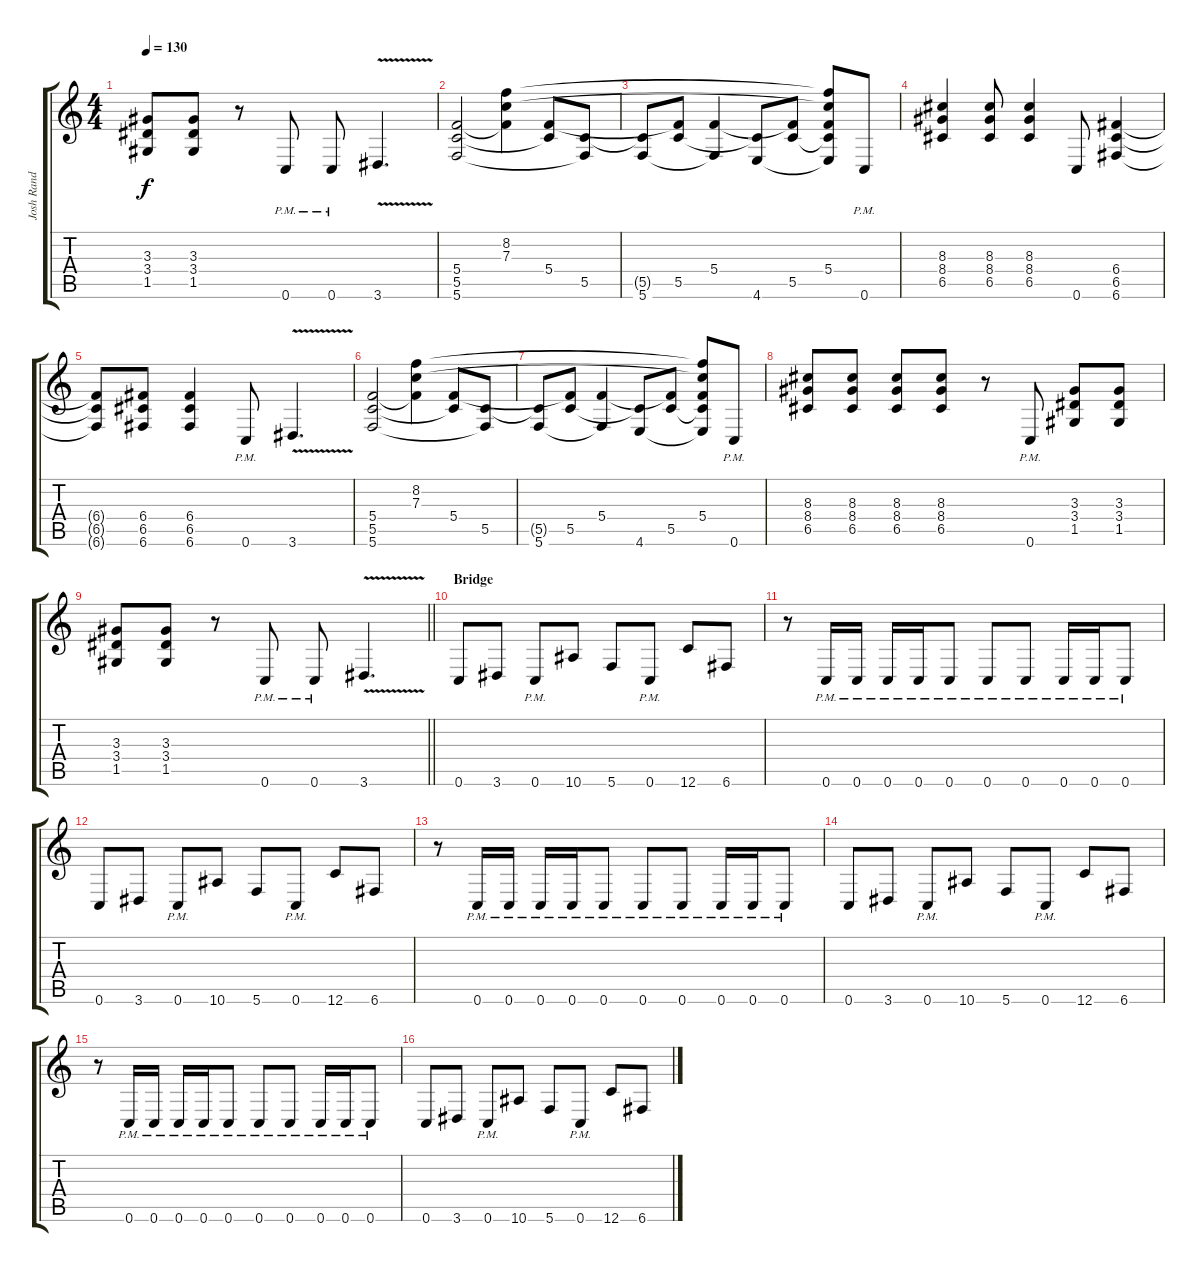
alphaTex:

\track ("Josh Rand (Lead Guitar)" "Josh Rand ") {instrument distortionguitar}
\staff {score tabs}
\tuning (D4 A3 F3 C3 G2 C2) {hide}
\ts (4 4)
\tempo 130
\clef g2
\ks c
(3.3 3.4 1.5).8{dy f} (3.3 3.4 1.5).8 r.8 0.6{pm}.8 0.6{pm}.8 3.6{v}.4{d} |
(5.4 5.5 5.6).2 (8.2 7.3 5.4{t}).4 (5.4 5.5{t}).8 (5.5 5.6{t}).8 |
(5.5{t} 5.6).8 (5.4{t} 5.5).8 (5.4 5.6{t}).4 (5.5{t} 4.6).8 (5.4{t} 5.5).8 (8.2{t} 7.3{t} 5.4 5.5{t} 4.6{t}).8 0.6{pm}.8 |
(8.3 8.4 6.5).4 (8.3 8.4 6.5).8 (8.3 8.4 6.5).4 0.6.8 (6.4 6.5 6.6).4 |
(6.4{t} 6.5{t} 6.6{t}).8 (6.4 6.5 6.6).8 (6.4 6.5 6.6).4 0.6{pm}.8 3.6{v}.4{d} |
(5.4 5.5 5.6).2 (8.2 7.3 5.4{t}).4 (5.4 5.5{t}).8 (5.5 5.6{t}).8 |
(5.5{t} 5.6).8 (5.4{t} 5.5).8 (5.4 5.6{t}).4 (5.5{t} 4.6).8 (5.4{t} 5.5).8 (8.2{t} 7.3{t} 5.4 5.5{t} 4.6{t}).8 0.6{pm}.8 |
(8.3 8.4 6.5).8 (8.3 8.4 6.5).8 (8.3 8.4 6.5).8 (8.3 8.4 6.5).8 r.8 0.6{pm}.8 (3.3 3.4 1.5).8 (3.3 3.4 1.5).8 |
\barLineRight lightlight
(3.3 3.4 1.5).8 (3.3 3.4 1.5).8 r.8 0.6{pm}.8 0.6{pm}.8 3.6{v}.4{d} |
\section ("" "Bridge")
0.6.8 3.6.8 0.6{pm}.8 10.6.8 5.6.8 0.6{pm}.8 12.6.8 6.6.8 |
r.8 0.6{pm}.16 0.6{pm}.16 0.6{pm}.16 0.6{pm}.16 0.6{pm}.8 0.6{pm}.8 0.6{pm}.8 0.6{pm}.16 0.6{pm}.16 0.6{pm}.8 |
0.6.8 3.6.8 0.6{pm}.8 10.6.8 5.6.8 0.6{pm}.8 12.6.8 6.6.8 |
r.8 0.6{pm}.16 0.6{pm}.16 0.6{pm}.16 0.6{pm}.16 0.6{pm}.8 0.6{pm}.8 0.6{pm}.8 0.6{pm}.16 0.6{pm}.16 0.6{pm}.8 |
0.6.8 3.6.8 0.6{pm}.8 10.6.8 5.6.8 0.6{pm}.8 12.6.8 6.6.8 |
r.8 0.6{pm}.16 0.6{pm}.16 0.6{pm}.16 0.6{pm}.16 0.6{pm}.8 0.6{pm}.8 0.6{pm}.8 0.6{pm}.16 0.6{pm}.16 0.6{pm}.8 |
0.6.8 3.6.8 0.6{pm}.8 10.6.8 5.6.8 0.6{pm}.8 12.6.8 6.6.8
